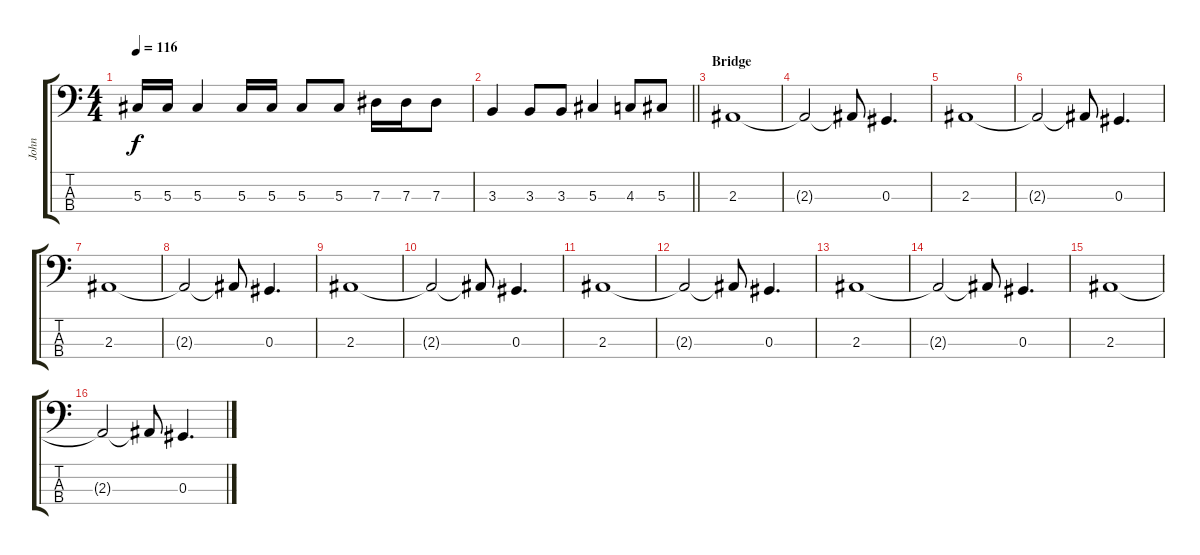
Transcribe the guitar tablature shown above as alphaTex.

\track ("John" "John") {instrument electricbassfinger}
\staff {score tabs}
\tuning (Gb2 Db2 Ab1 Db1) {hide}
\ts (4 4)
\tempo 116
\clef f4
\ks c
5.3.16{dy f} 5.3.16 5.3.4 5.3.16 5.3.16 5.3.8 5.3.8 7.3.16 7.3.16 7.3.8 |
\barLineRight lightlight
3.3.4 3.3.8 3.3.8 5.3.4 4.3.8 5.3.8 |
\section ("" "Bridge")
2.3.1 |
2.3{t}.2 2.3{t}.8 0.3.4{d} |
2.3.1 |
2.3{t}.2 2.3{t}.8 0.3.4{d} |
2.3.1 |
2.3{t}.2 2.3{t}.8 0.3.4{d} |
2.3.1 |
2.3{t}.2 2.3{t}.8 0.3.4{d} |
2.3.1 |
2.3{t}.2 2.3{t}.8 0.3.4{d} |
2.3.1 |
2.3{t}.2 2.3{t}.8 0.3.4{d} |
2.3.1 |
2.3{t}.2 2.3{t}.8 0.3.4{d}
